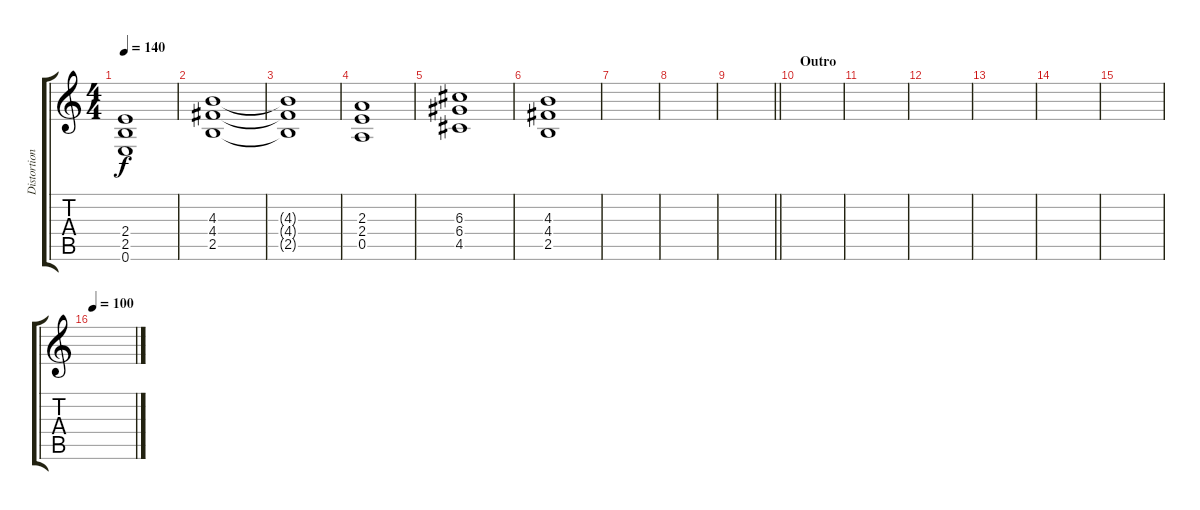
\track ("Distortion Guitar" "Distortion") {instrument distortionguitar}
\staff {score tabs}
\tuning (E4 B3 G3 D3 A2 E2) {hide}
\ts (4 4)
\tempo 140
\clef g2
\ks c
(2.4 2.5 0.6).1{dy f} |
(4.3 4.4 2.5).1 |
(4.3{t} 4.4{t} 2.5{t}).1 |
(2.3 2.4 0.5).1 |
(6.3 6.4 4.5).1 |
(4.3 4.4 2.5).1 |
|
|
\barLineRight lightlight
|
\section ("" "Outro")
|
|
|
|
|
|
\tempo 100
